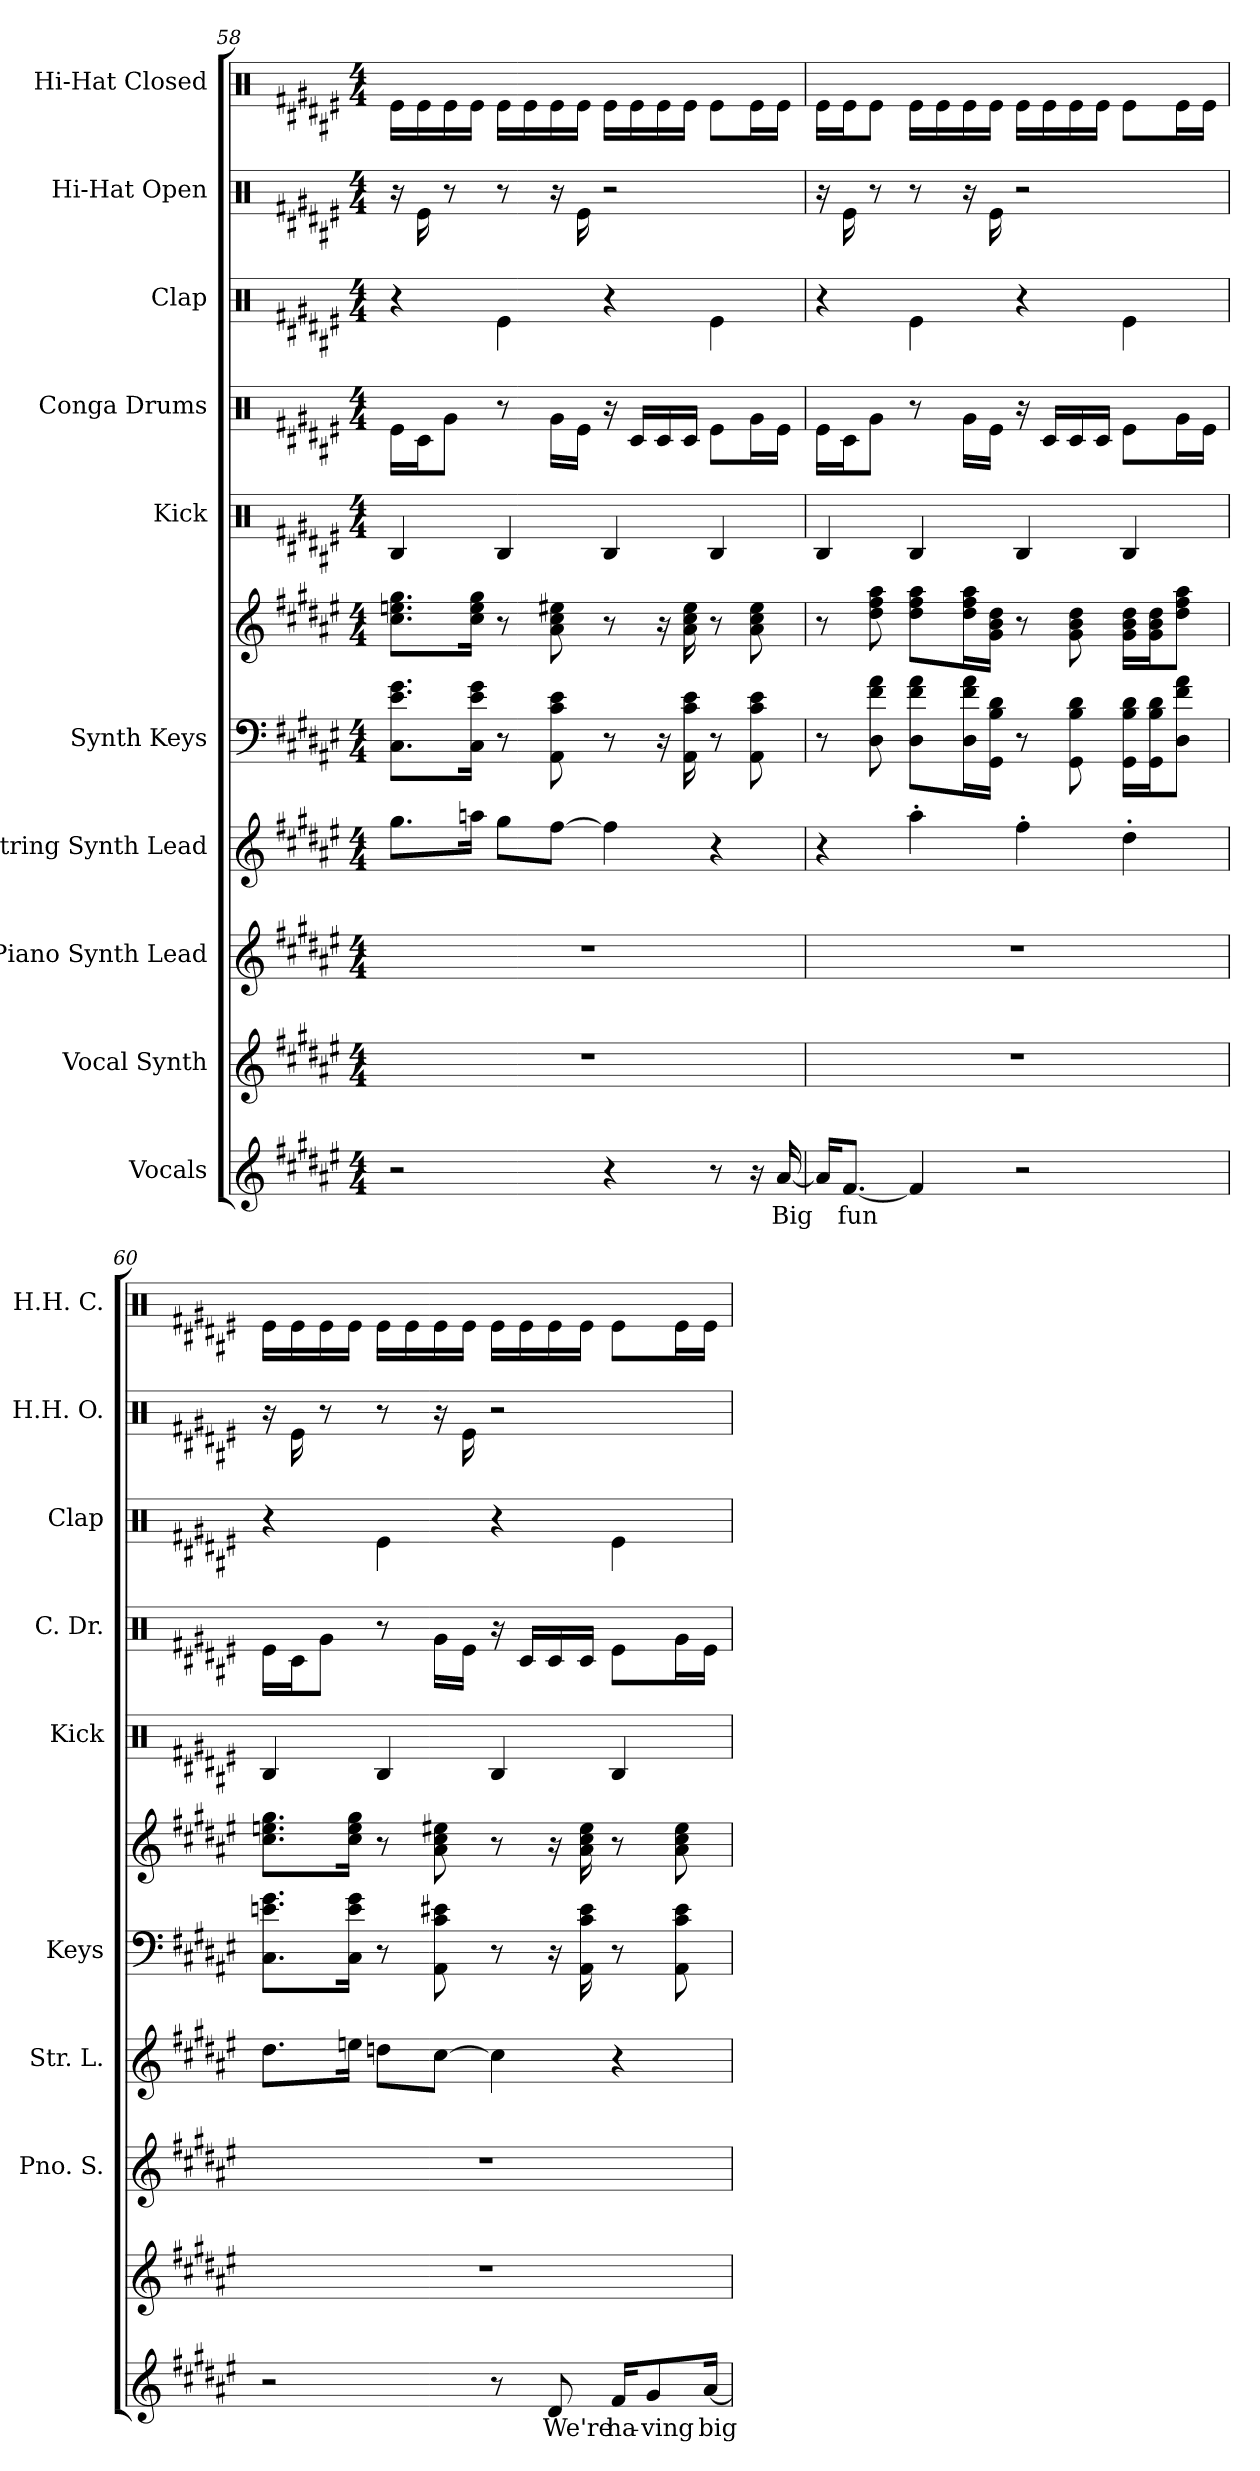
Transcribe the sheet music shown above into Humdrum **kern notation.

**kern	**text	**kern	**kern	**kern	**kern	**kern	**kern	**kern	**kern	**kern	**kern
*part10	*part10	*part9	*part8	*part7	*part6	*part6	*part5	*part4	*part3	*part2	*part1
*staff11	*staff11	*staff10	*staff9	*staff8	*staff7	*staff6	*staff5	*staff4	*staff3	*staff2	*staff1
*I"Vocals	*	*I"Vocal Synth	*I"Piano Synth Lead	*I"String Synth Lead	*I"Synth Keys	*	*I"Kick	*I"Conga Drums	*I"Clap	*I"Hi-Hat Open	*I"Hi-Hat Closed
*	*	*	*I'Pno. S.	*I'Str. L.	*I'Keys	*	*I'Kick	*I'C. Dr.	*I'Clap	*I'H.H. O.	*I'H.H. C.
*clefG2	*	*clefG2	*clefG2	*clefG2	*clefF4	*clefG2	*clefX	*clefX	*clefX	*clefX	*clefX
*k[f#c#g#d#a#e#]	*	*k[f#c#g#d#a#e#]	*k[f#c#g#d#a#e#]	*k[f#c#g#d#a#e#]	*k[f#c#g#d#a#e#]	*k[f#c#g#d#a#e#]	*k[f#c#g#d#a#e#]	*k[f#c#g#d#a#e#]	*k[f#c#g#d#a#e#]	*k[f#c#g#d#a#e#]	*k[f#c#g#d#a#e#]
*F#:	*	*F#:	*F#:	*F#:	*F#:	*F#:	*F#:	*F#:	*F#:	*F#:	*F#:
*M4/4	*	*M4/4	*M4/4	*M4/4	*M4/4	*M4/4	*M4/4	*M4/4	*M4/4	*M4/4	*M4/4
=58	=58	=58	=58	=58	=58	=58	=58	=58	=58	=58	=58
2r	.	1r	1r	8.gg#\L	8.C#\ 8.e#\ 8.g#\L	8.cc#\ 8.een\ 8.gg#\L	4RB/	16Re\LL	4r	16r	16Re\LL
.	.	.	.	.	.	.	.	16Rc\J	.	16Re\	16Re\
.	.	.	.	.	.	.	.	8Rg\J	.	8r	16Re\
.	.	.	.	16aan\Jk	16C#\ 16e#\ 16g#\Jk	16cc#\ 16ee\ 16gg#\Jk	.	.	.	.	16Re\JJ
.	.	.	.	8gg#\L	8r	8r	4RB/	8r	4Re\	8r	16Re\LL
.	.	.	.	.	.	.	.	.	.	.	16Re\
.	.	.	.	[8ff#\J	8AA#\ 8c#\ 8e#\	8a#\ 8cc#\ 8ee#X\	.	16Rg\LL	.	16r	16Re\
.	.	.	.	.	.	.	.	16Re\JJ	.	16Re\	16Re\JJ
4r	.	.	.	4ff#\]	8r	8r	4RB/	16r	4r	2r	16Re\LL
.	.	.	.	.	.	.	.	16Rc/LL	.	.	16Re\
.	.	.	.	.	16r	16r	.	16Rc/	.	.	16Re\
.	.	.	.	.	16AA#\ 16c#\ 16e#\	16a#\ 16cc#\ 16ee#\	.	16Rc/JJ	.	.	16Re\JJ
8r	.	.	.	4r	8r	8r	4RB/	8Re\L	4Re\	.	8Re\L
16r	.	.	.	.	8AA#\ 8c#\ 8e#\	8a#\ 8cc#\ 8ee#\	.	16Rg\L	.	.	16Re\L
!	!LO:LY:b	!	!	!	!	!	!	!	!	!	!
[16a#/	Big	.	.	.	.	.	.	16Re\JJ	.	.	16Re\JJ
=59	=59	=59	=59	=59	=59	=59	=59	=59	=59	=59	=59
16a#/KL]	.	1r	1r	4r	8r	8r	4RB/	16Re\LL	4r	16r	16Re\LL
!	!LO:LY:b	!	!	!	!	!	!	!	!	!	!
[8.f#/J	fun	.	.	.	.	.	.	16Rc\J	.	16Re\	16Re\J
.	.	.	.	.	8D#\ 8f#\ 8a#\	8dd#\ 8ff#\ 8aa#\	.	8Rg\J	.	8r	8Re\J
4f#/]	.	.	.	4aa#'>\	8D#\ 8f#\ 8a#\L	8dd#\ 8ff#\ 8aa#\L	4RB/	8r	4Re\	8r	16Re\LL
.	.	.	.	.	.	.	.	.	.	.	16Re\
.	.	.	.	.	16D#\ 16f#\ 16a#\L	16dd#\ 16ff#\ 16aa#\L	.	16Rg\LL	.	16r	16Re\
.	.	.	.	.	16GG#\ 16B\ 16d#\JJ	16g#\ 16b\ 16dd#\JJ	.	16Re\JJ	.	16Re\	16Re\JJ
2r	.	.	.	4ff#'>\	8r	8r	4RB/	16r	4r	2r	16Re\LL
.	.	.	.	.	.	.	.	16Rc/LL	.	.	16Re\
.	.	.	.	.	8GG#\ 8B\ 8d#\	8g#\ 8b\ 8dd#\	.	16Rc/	.	.	16Re\
.	.	.	.	.	.	.	.	16Rc/JJ	.	.	16Re\JJ
.	.	.	.	4dd#'>\	16GG#\ 16B\ 16d#\LL	16g#\ 16b\ 16dd#\LL	4RB/	8Re\L	4Re\	.	8Re\L
.	.	.	.	.	16GG#\ 16B\ 16d#\J	16g#\ 16b\ 16dd#\J	.	.	.	.	.
.	.	.	.	.	8D#\ 8f#\ 8a#\J	8dd#\ 8ff#\ 8aa#\J	.	16Rg\L	.	.	16Re\L
.	.	.	.	.	.	.	.	16Re\JJ	.	.	16Re\JJ
=60	=60	=60	=60	=60	=60	=60	=60	=60	=60	=60	=60
2r	.	1r	1r	8.dd#\L	8.C#\ 8.en\ 8.g#\L	8.cc#\ 8.een\ 8.gg#\L	4RB/	16Re\LL	4r	16r	16Re\LL
.	.	.	.	.	.	.	.	16Rc\J	.	16Re\	16Re\
.	.	.	.	.	.	.	.	8Rg\J	.	8r	16Re\
.	.	.	.	16een\Jk	16C#\ 16e\ 16g#\Jk	16cc#\ 16ee\ 16gg#\Jk	.	.	.	.	16Re\JJ
.	.	.	.	8ddn\L	8r	8r	4RB/	8r	4Re\	8r	16Re\LL
.	.	.	.	.	.	.	.	.	.	.	16Re\
.	.	.	.	[8cc#\J	8AA#\ 8c#\ 8e#X\	8a#\ 8cc#\ 8ee#X\	.	16Rg\LL	.	16r	16Re\
.	.	.	.	.	.	.	.	16Re\JJ	.	16Re\	16Re\JJ
8r	.	.	.	4cc#\]	8r	8r	4RB/	16r	4r	2r	16Re\LL
.	.	.	.	.	.	.	.	16Rc/LL	.	.	16Re\
!	!LO:LY:b	!	!	!	!	!	!	!	!	!	!
8d#/	We're	.	.	.	16r	16r	.	16Rc/	.	.	16Re\
.	.	.	.	.	16AA#\ 16c#\ 16e#\	16a#\ 16cc#\ 16ee#\	.	16Rc/JJ	.	.	16Re\JJ
!	!LO:LY:b	!	!	!	!	!	!	!	!	!	!
16f#/KL	ha-	.	.	4r	8r	8r	4RB/	8Re\L	4Re\	.	8Re\L
!	!LO:LY:b	!	!	!	!	!	!	!	!	!	!
8g#/	-ving	.	.	.	.	.	.	.	.	.	.
.	.	.	.	.	8AA#\ 8c#\ 8e#\	8a#\ 8cc#\ 8ee#\	.	16Rg\L	.	.	16Re\L
!	!LO:LY:b	!	!	!	!	!	!	!	!	!	!
[16a#/Jk	big	.	.	.	.	.	.	16Re\JJ	.	.	16Re\JJ
=	=	=	=	=	=	=	=	=	=	=	=
*-	*-	*-	*-	*-	*-	*-	*-	*-	*-	*-	*-
